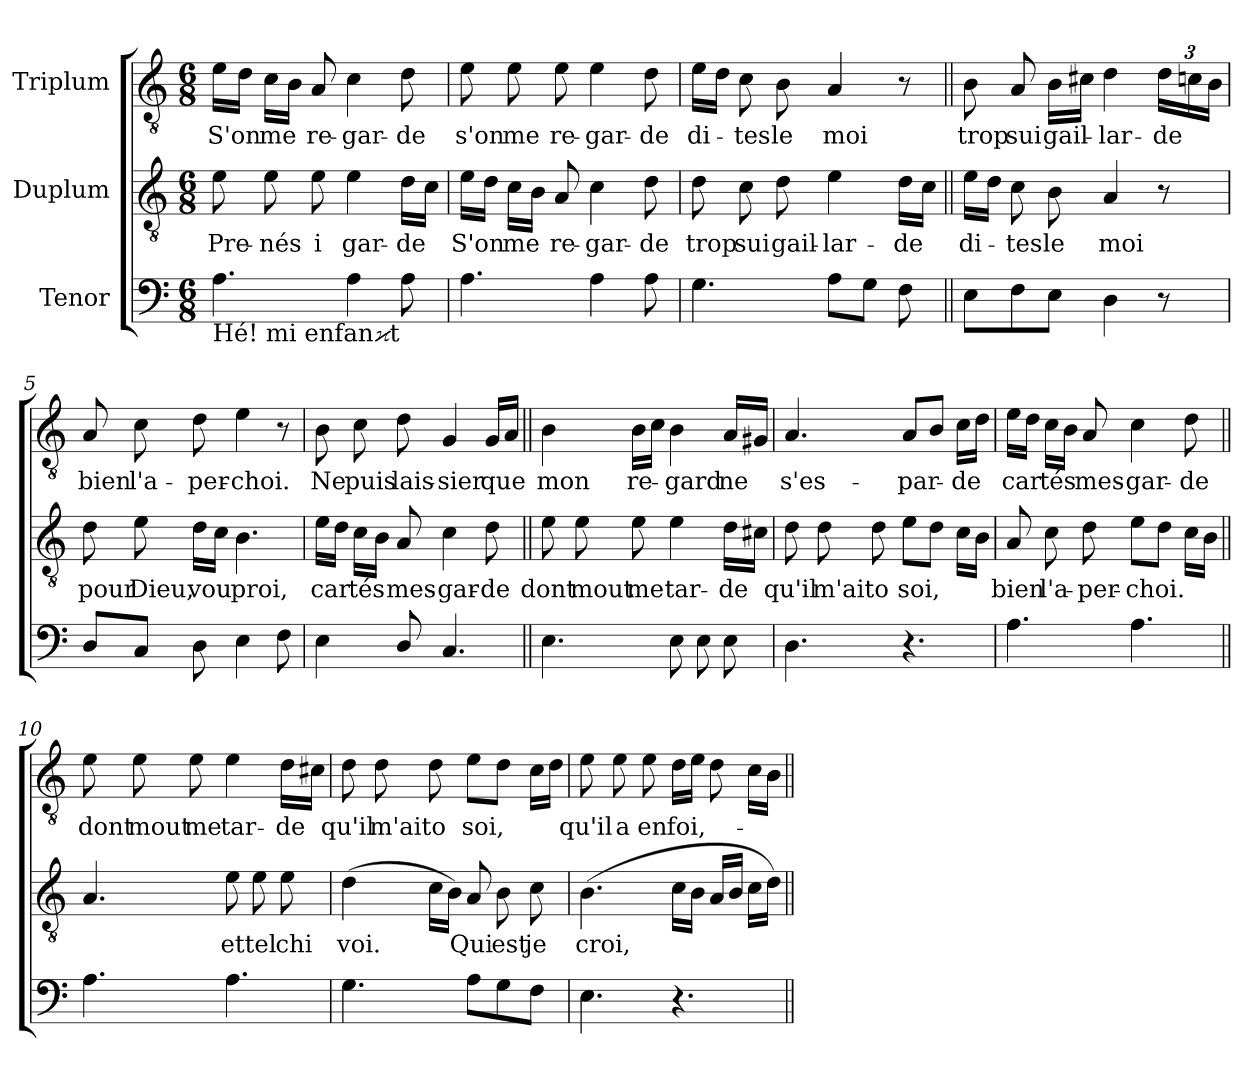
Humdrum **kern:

**kern	**kern	**text	**kern	**text
*part3	*part2	*part2	*part1	*part1
*staff3	*staff2	*staff2	*staff1	*staff1
*I"Tenor	*I"Duplum	*	*I"Triplum	*
*clefF4	*clefGv2	*	*clefGv2	*
*k[]	*k[]	*	*k[]	*
*C:	*C:	*	*C:	*
*M6/8	*M6/8	*	*M6/8	*
=1	=1	=1	=1	=1
!LO:TX:b:t=Hé! mi enfant	!	!	!	!
!	!	!LO:LY:b	!	!LO:LY:b
4.A\	8e\	Pre-	16e\LL	S'on
.	.	.	16d\JJ	.
!	!	!LO:LY:b	!	!LO:LY:b
.	8e\	-nés	16c\LL	me
.	.	.	16B\JJ	.
!	!	!LO:LY:b:rj	!	!LO:LY:b
.	8e\	i	8A/	re-
!	!	!LO:LY:b	!	!LO:LY:b
4A\	4e\	gar-	4c\	-gar-
!	!	!LO:LY:b	!	!LO:LY:b
8A\	16d\LL	-de	8d\	-de
.	16c\JJ	.	.	.
=2	=2	=2	=2	=2
!	!	!LO:LY:b	!	!LO:LY:b
4.A\	16e\LL	S'on	8e\	s'on
.	16d\JJ	.	.	.
!	!	!LO:LY:b	!	!LO:LY:b
.	16c\LL	me	8e\	me
.	16B\JJ	.	.	.
!	!	!LO:LY:b	!	!LO:LY:b
.	8A/	re-	8e\	re-
!	!	!LO:LY:b	!	!LO:LY:b
4A\	4c\	-gar-	4e\	-gar-
!	!	!LO:LY:b	!	!LO:LY:b
8A\	8d\	-de	8d\	-de
=3	=3	=3	=3	=3
!	!	!LO:LY:b	!	!LO:LY:b
4.G\	8d\	trop	16e\LL	di-
.	.	.	16d\JJ	.
!	!	!LO:LY:b	!	!LO:LY:b
.	8c\	sui	8c\	-tes
!	!	!LO:LY:b	!	!LO:LY:b
.	8d\	gail-	8B\	le
!	!	!LO:LY:b	!	!LO:LY:b
8A\L	4e\	-lar-	4A/	moi
8G\J	.	.	.	.
!	!	!LO:LY:b	!	!
8F\	16d\LL	-de	8r	.
.	16c\JJ	.	.	.
!!LO:LB:g=z
=4||	=4||	=4||	=4||	=4||
!	!	!LO:LY:b	!	!LO:LY:b
8E\L	16e\LL	di-	8B\	trop
.	16d\JJ	.	.	.
!	!	!LO:LY:b	!	!LO:LY:b
8F\	8c\	-tes	8A/	sui
!	!	!LO:LY:b	!	!LO:LY:b
8E\J	8B\	le	16B\LL	gail-
.	.	.	16c#i\JJ	.
!	!	!LO:LY:b	!	!LO:LY:b
4D\	4A/	moi	4d\	-lar-
*	*	*	*Xbrackettup	*
!	!	!	!	!LO:LY:b
8r	8r	.	24d\LL	-de
.	.	.	24cni\	.
.	.	.	24B\JJ	.
=5	=5	=5	=5	=5
!	!	!LO:LY:b	!	!LO:LY:b
8D/L	8d\	pour	8A/	bien
!	!	!LO:LY:b	!	!LO:LY:b
8C/J	8e\	Dieu,	8c\	l'a-
!	!	!LO:LY:b	!	!LO:LY:b
8D\	16d\LL	vou	8d\	-per-
.	16c\JJ	.	.	.
!	!	!LO:LY:b	!	!LO:LY:b
4E\	4.B\	proi,	4e\	-choi.
8F\	.	.	8r	.
=6	=6	=6	=6	=6
!	!	!LO:LY:b	!	!LO:LY:b
4E\	16e\LL	car	8B\	Ne
.	16d\JJ	.	.	.
!	!	!LO:LY:b	!	!LO:LY:b
.	16c\LL	tés	8c\	puis
.	16B\JJ	.	.	.
!	!	!LO:LY:b	!	!LO:LY:b
8D/	8A/	mes-	8d\	lais-
!	!	!LO:LY:b	!	!LO:LY:b
4.C/	4c\	-gar-	4G/	-sier
!	!	!LO:LY:b	!	!LO:LY:b
.	8d\	-de	16G/LL	que
.	.	.	16A/JJ	.
!!LO:LB:g=z
=7||	=7||	=7||	=7||	=7||
!	!	!LO:LY:b	!	!LO:LY:b
4.E\	8e\	dont	4B\	mon
!	!	!LO:LY:b	!	!
.	8e\	mout	.	.
!	!	!LO:LY:b	!	!LO:LY:b
.	8e\	me	16B\LL	re-
.	.	.	16c\JJ	.
!	!	!LO:LY:b	!	!LO:LY:b
8E\	4e\	tar-	4B\	-gard
8E\	.	.	.	.
!	!	!LO:LY:b	!	!LO:LY:b
8E\	16d\LL	-de	16A/LL	ne
.	16c#i\JJ	.	16G#i/JJ	.
=8	=8	=8	=8	=8
!	!	!LO:LY:b	!	!LO:LY:b
4.D\	8d\	qu'il	4.A/	s'es-
!	!	!LO:LY:b	!	!
.	8d\	m'ait	.	.
!	!	!LO:LY:b	!	!
.	8d\	o	.	.
!	!	!LO:LY:b	!	!LO:LY:b
4.r	8e\L	soi,	8A/L	-par-
.	8d\J	.	8B/J	.
!	!	!	!	!LO:LY:b
.	16c\LL	.	16c\LL	-de
.	16B\JJ	.	16d\JJ	.
=9	=9	=9	=9	=9
!	!	!LO:LY:b	!	!LO:LY:b
4.A\	8A/	bien	16e\LL	car
.	.	.	16d\JJ	.
!	!	!LO:LY:b	!	!LO:LY:b
.	8c\	l'a-	16c\LL	tés
.	.	.	16B\JJ	.
!	!	!LO:LY:b	!	!LO:LY:b
.	8d\	-per-	8A/	mes-
!	!	!LO:LY:b	!	!LO:LY:b
4.A\	8e\L	-choi.	4c\	-gar-
.	8d\J	.	.	.
!	!	!	!	!LO:LY:b
.	16c\LL	.	8d\	-de
.	16B\JJ	.	.	.
!!LO:LB:g=z
=10||	=10||	=10||	=10||	=10||
!	!	!	!	!LO:LY:b
4.A\	4.A/	.	8e\	dont
!	!	!	!	!LO:LY:b
.	.	.	8e\	mout
!	!	!	!	!LO:LY:b
.	.	.	8e\	me
!	!	!LO:LY:b	!	!LO:LY:b
4.A\	8e\	et	4e\	tar-
!	!	!LO:LY:b	!	!
.	8e\	tel	.	.
!	!	!LO:LY:b	!	!LO:LY:b
.	8e\	chi	16d\LL	-de
.	.	.	16c#i\JJ	.
=11	=11	=11	=11	=11
!	!	!LO:LY:b	!	!LO:LY:b
4.G\	(>4d\	voi.	8d\	qu'il
!	!	!	!	!LO:LY:b
.	.	.	8d\	m'ait
!	!	!	!	!LO:LY:b
.	16c\LL	.	8d\	o
.	16B\JJ)	.	.	.
!	!	!LO:LY:b	!	!LO:LY:b
8A\L	8A/	Qui	8e\L	soi,
!	!	!LO:LY:b	!	!
8G\	8B\	est	8d\J	.
!	!	!LO:LY:b	!	!
8F\J	8c\	je	16c\LL	.
.	.	.	16d\JJ	.
=12	=12	=12	=12	=12
!	!	!LO:LY:b	!	!LO:LY:b
4.E\	(>4.B\	croi,	8e\	qu'il
!	!	!	!	!LO:LY:b
.	.	.	8e\	a
!	!	!	!	!LO:LY:b
.	.	.	8e\	en
!	!	!	!	!LO:LY:b
4.r	16c\LL	.	16d\LL	foi,-
.	16B\JJ	.	16e\JJ	.
.	16A/LL	.	8d\	.
.	16B/JJ	.	.	.
.	16c\LL	.	16c\LL	.
.	16d\JJ)	.	16B\JJ	.
=||	=||	=||	=||	=||
*-	*-	*-	*-	*-
